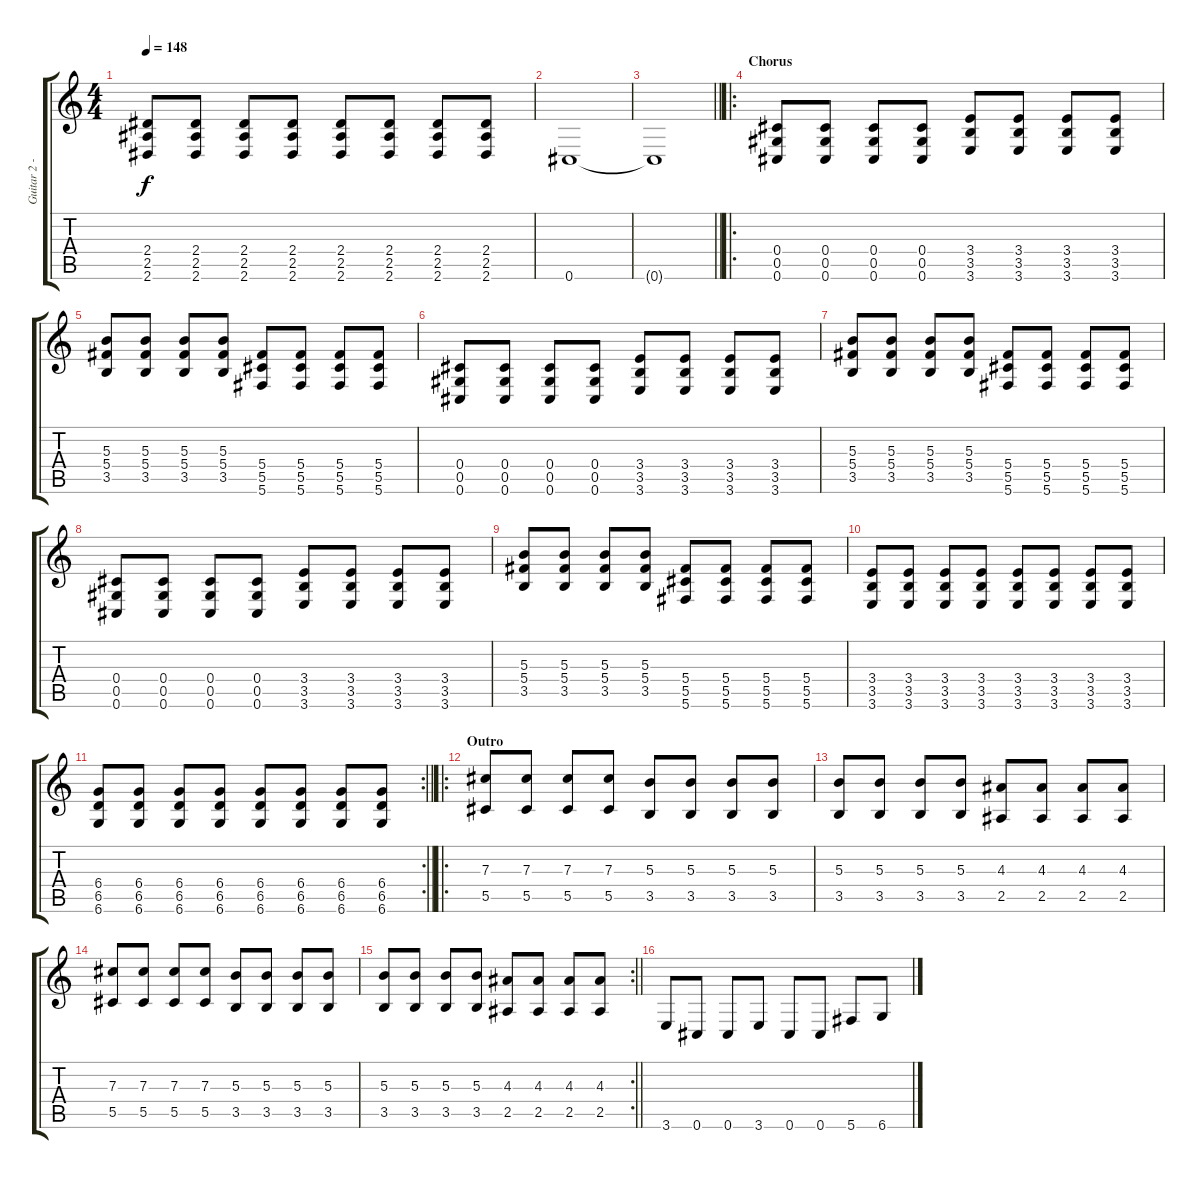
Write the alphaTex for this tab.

\track ("Guitar 2 - Scott Stevens" "Guitar 2 -") {instrument distortionguitar}
\staff {score tabs}
\tuning (Eb4 Bb3 Gb3 Db3 Ab2 Db2) {hide}
\ts (4 4)
\tempo 148
\clef g2
\ks c
(2.4 2.5 2.6).8{dy f} (2.4 2.5 2.6).8 (2.4 2.5 2.6).8 (2.4 2.5 2.6).8 (2.4 2.5 2.6).8 (2.4 2.5 2.6).8 (2.4 2.5 2.6).8 (2.4 2.5 2.6).8 |
0.6.1 |
\barLineRight lightlight
0.6{t}.1 |
\ro
\section ("" "Chorus")
(0.4 0.5 0.6).8 (0.4 0.5 0.6).8 (0.4 0.5 0.6).8 (0.4 0.5 0.6).8 (3.4 3.5 3.6).8 (3.4 3.5 3.6).8 (3.4 3.5 3.6).8 (3.4 3.5 3.6).8 |
(5.3 5.4 3.5).8 (5.3 5.4 3.5).8 (5.3 5.4 3.5).8 (5.3 5.4 3.5).8 (5.4 5.5 5.6).8 (5.4 5.5 5.6).8 (5.4 5.5 5.6).8 (5.4 5.5 5.6).8 |
(0.4 0.5 0.6).8 (0.4 0.5 0.6).8 (0.4 0.5 0.6).8 (0.4 0.5 0.6).8 (3.4 3.5 3.6).8 (3.4 3.5 3.6).8 (3.4 3.5 3.6).8 (3.4 3.5 3.6).8 |
(5.3 5.4 3.5).8 (5.3 5.4 3.5).8 (5.3 5.4 3.5).8 (5.3 5.4 3.5).8 (5.4 5.5 5.6).8 (5.4 5.5 5.6).8 (5.4 5.5 5.6).8 (5.4 5.5 5.6).8 |
(0.4 0.5 0.6).8 (0.4 0.5 0.6).8 (0.4 0.5 0.6).8 (0.4 0.5 0.6).8 (3.4 3.5 3.6).8 (3.4 3.5 3.6).8 (3.4 3.5 3.6).8 (3.4 3.5 3.6).8 |
(5.3 5.4 3.5).8 (5.3 5.4 3.5).8 (5.3 5.4 3.5).8 (5.3 5.4 3.5).8 (5.4 5.5 5.6).8 (5.4 5.5 5.6).8 (5.4 5.5 5.6).8 (5.4 5.5 5.6).8 |
(3.4 3.5 3.6).8 (3.4 3.5 3.6).8 (3.4 3.5 3.6).8 (3.4 3.5 3.6).8 (3.4 3.5 3.6).8 (3.4 3.5 3.6).8 (3.4 3.5 3.6).8 (3.4 3.5 3.6).8 |
\rc 2
\barLineRight lightlight
(6.4 6.5 6.6).8 (6.4 6.5 6.6).8 (6.4 6.5 6.6).8 (6.4 6.5 6.6).8 (6.4 6.5 6.6).8 (6.4 6.5 6.6).8 (6.4 6.5 6.6).8 (6.4 6.5 6.6).8 |
\ro
\section ("" "Outro")
(7.3 5.5).8 (7.3 5.5).8 (7.3 5.5).8 (7.3 5.5).8 (5.3 3.5).8 (5.3 3.5).8 (5.3 3.5).8 (5.3 3.5).8 |
(5.3 3.5).8 (5.3 3.5).8 (5.3 3.5).8 (5.3 3.5).8 (4.3 2.5).8 (4.3 2.5).8 (4.3 2.5).8 (4.3 2.5).8 |
(7.3 5.5).8 (7.3 5.5).8 (7.3 5.5).8 (7.3 5.5).8 (5.3 3.5).8 (5.3 3.5).8 (5.3 3.5).8 (5.3 3.5).8 |
\rc 2
\barLineRight lightlight
(5.3 3.5).8 (5.3 3.5).8 (5.3 3.5).8 (5.3 3.5).8 (4.3 2.5).8 (4.3 2.5).8 (4.3 2.5).8 (4.3 2.5).8 |
3.6.8 0.6.8 0.6.8 3.6.8 0.6.8 0.6.8 5.6.8 6.6.8
